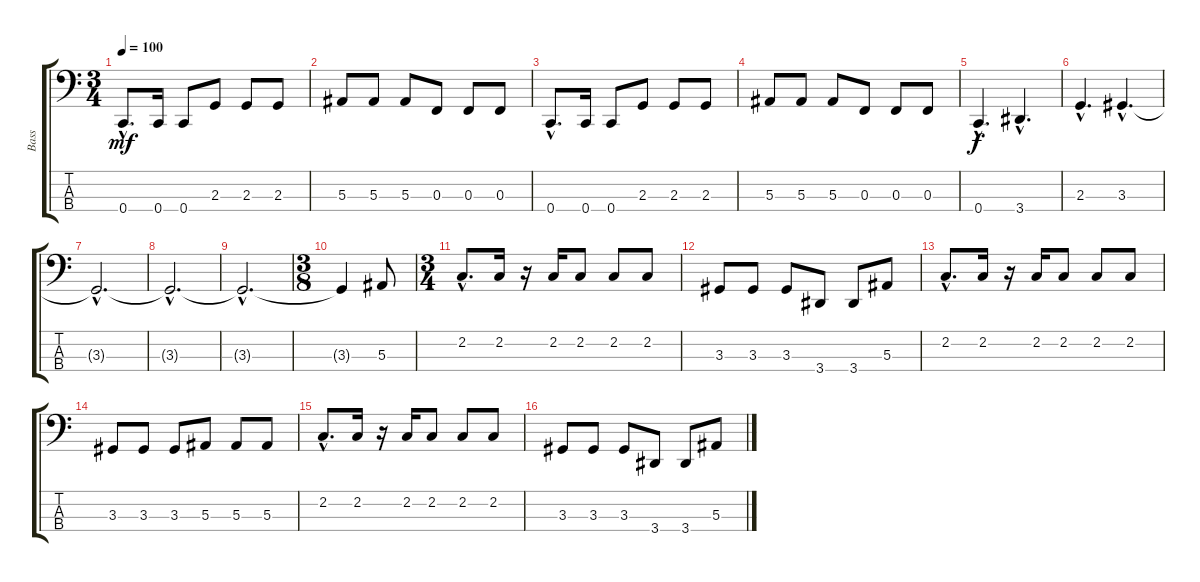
\track ("Bass" "Bass") {instrument electricbassfinger}
\staff {score tabs}
\tuning (Eb2 Bb1 F1 C1) {hide}
\ts (3 4)
\tempo 100
\clef f4
\ks c
0.4{hac}.8{d dy mf} 0.4.16 0.4.8 2.3.8 2.3.8 2.3.8 |
5.3.8 5.3.8 5.3.8 0.3.8 0.3.8 0.3.8 |
0.4{hac}.8{d} 0.4.16 0.4.8 2.3.8 2.3.8 2.3.8 |
5.3.8 5.3.8 5.3.8 0.3.8 0.3.8 0.3.8 |
0.4{hac}.4{d dy f} 3.4{hac}.4{d} |
2.3{hac}.4{d} 3.3{hac}.4{d} |
3.3{hac t}.2{d} |
3.3{hac t}.2{d} |
3.3{hac t}.2{d} |
\ts (3 8)
3.3{t}.4 5.3.8 |
\ts (3 4)
2.2{hac}.8{d} 2.2.16 r.16 2.2.16 2.2.8 2.2.8 2.2.8 |
3.3.8 3.3.8 3.3.8 3.4.8 3.4.8 5.3.8 |
2.2{hac}.8{d} 2.2.16 r.16 2.2.16 2.2.8 2.2.8 2.2.8 |
3.3.8 3.3.8 3.3.8 5.3.8 5.3.8 5.3.8 |
2.2{hac}.8{d} 2.2.16 r.16 2.2.16 2.2.8 2.2.8 2.2.8 |
3.3.8 3.3.8 3.3.8 3.4.8 3.4.8 5.3.8
